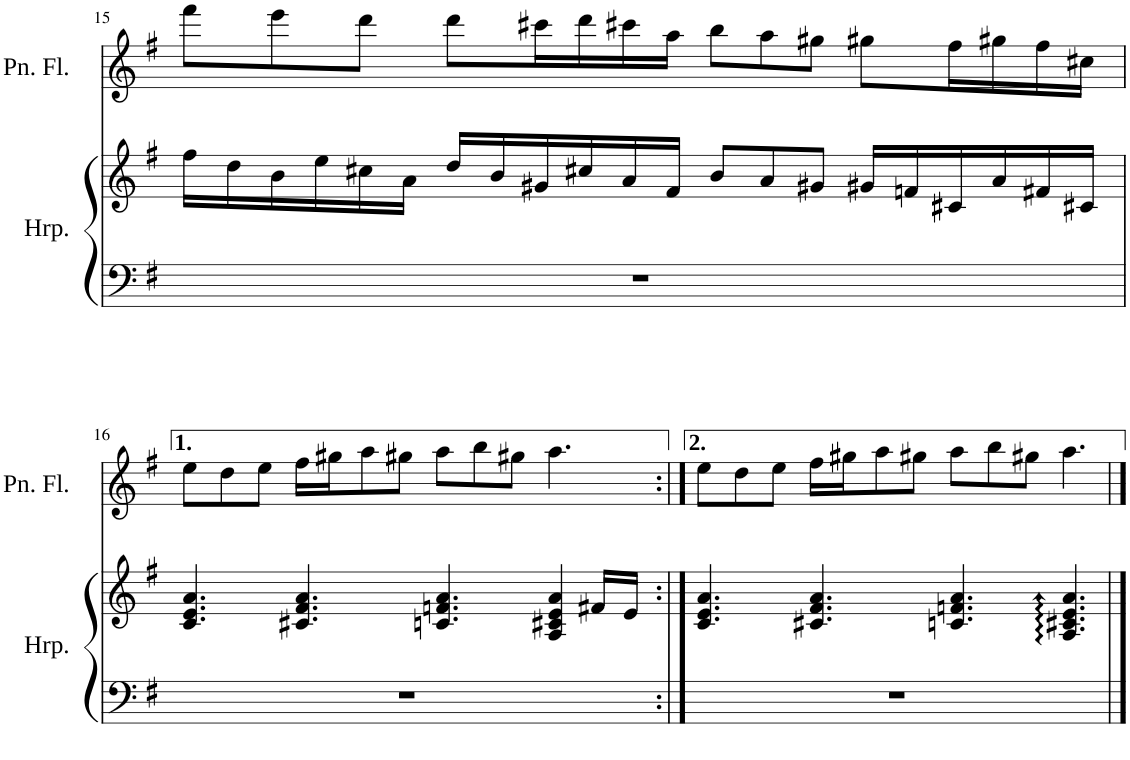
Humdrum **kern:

**kern	**kern	**kern
*part2	*part2	*part1
*staff3	*staff2	*staff1
*I"Harp	*	*I"Pan Flute
*I'Hrp.	*	*I'Pn. Fl.
!!LO:PB:g=z
*clefF4	*clefG2	*clefG2
*k[f#]	*k[f#]	*k[f#]
*M12/8	*M12/8	*M12/8
=15	=15	=15
1.r	16ff#\LL	8fff#\L
.	16dd\	.
.	16b\	8eee\
.	16ee\	.
.	16cc#X\	8ddd\J
.	16a\JJ	.
.	16dd/LL	8ddd\L
.	16b/	.
.	16g#X/	16ccc#X\L
.	16cc#X/	16ddd\
.	16a/	16ccc#X\
.	16f#/JJ	16aa\JJ
.	8b/L	8bb\L
.	8a/	8aa\
.	8g#X/J	8gg#X\J
.	16g#X/LL	8gg#X\L
.	16fn/	.
.	16c#X/	16ff#\L
.	16a/	16gg#X\
.	16f#X/	16ff#\
.	16c#X/JJ	16cc#X\JJ
!!LO:LB:g=z
=16	=16	=16
1.r	4.c/ 4.e/ 4.a/	8ee\L
.	.	8dd\
.	.	8ee\J
.	4.c#X/ 4.f#/ 4.a/	16ff#\LL
.	.	16gg#X\J
.	.	8aa\
.	.	8gg#X\J
.	4.cn/ 4.fn/ 4.a/	8aa\L
.	.	8bb\
.	.	8gg#X\J
.	4A/ 4c#X/ 4e/ 4a/	4.aa\
.	16f#X/LL	.
.	16e/JJ	.
=17:|!	=17:|!	=17:|!
1.r	4.c/ 4.e/ 4.a/	8ee\L
.	.	8dd\
.	.	8ee\J
.	4.c#X/ 4.f#/ 4.a/	16ff#\LL
.	.	16gg#X\J
.	.	8aa\
.	.	8gg#X\J
.	4.cn/ 4.fn/ 4.a/	8aa\L
.	.	8bb\
.	.	8gg#X\J
.	4.A/ 4.c#X/ 4.e/ 4.a/	4.aa\
==	==	==
*-	*-	*-
